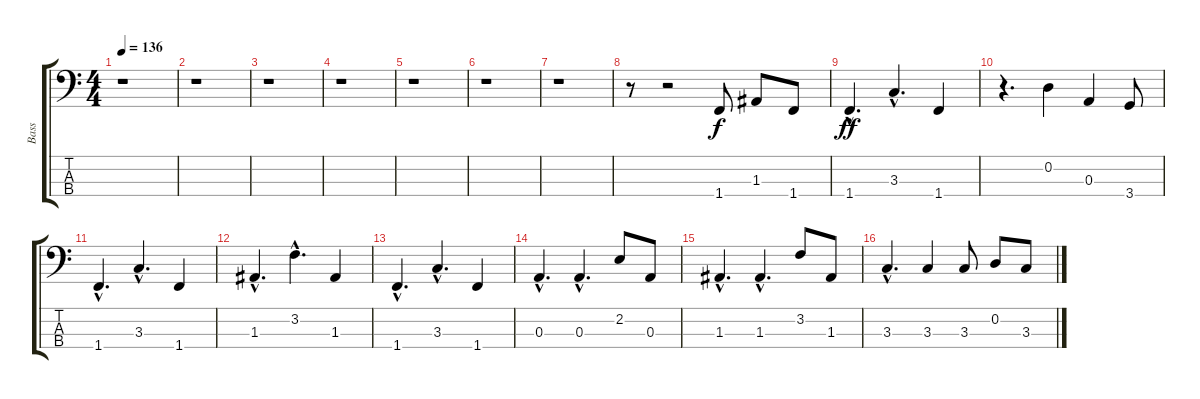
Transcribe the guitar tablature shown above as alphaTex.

\track ("Bass" "Bass") {instrument electricbassfinger}
\staff {score tabs}
\tuning (G2 D2 A1 E1) {hide}
\ts (4 4)
\tempo 136
\clef f4
\ks c
r.1{dy f} |
r.1 |
r.1 |
r.1 |
r.1 |
r.1 |
r.1 |
r.8 r.2 1.4.8 1.3.8 1.4.8 |
1.4{hac}.4{d dy ff} 3.3{hac}.4{d} 1.4.4 |
r.4{d} 0.2.4 0.3.4 3.4.8 |
1.4{hac}.4{d} 3.3{hac}.4{d} 1.4.4 |
1.3{hac}.4{d} 3.2{hac}.4{d} 1.3.4 |
1.4{hac}.4{d} 3.3{hac}.4{d} 1.4.4 |
0.3{hac}.4{d} 0.3{hac}.4{d} 2.2.8 0.3.8 |
1.3{hac}.4{d} 1.3{hac}.4{d} 3.2.8 1.3.8 |
3.3{hac}.4{d} 3.3.4 3.3.8 0.2.8 3.3.8
